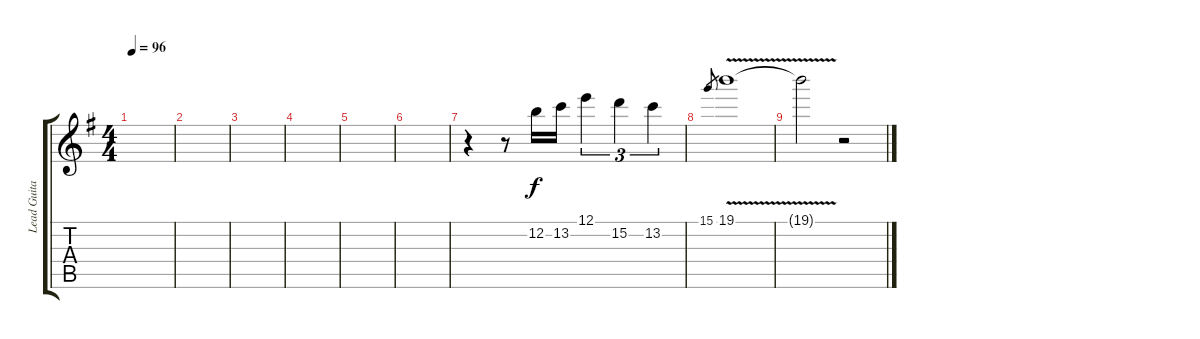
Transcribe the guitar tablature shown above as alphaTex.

\track ("Lead Guitar" "Lead Guita") {instrument distortionguitar}
\staff {score tabs}
\tuning (E4 B3 G3 D3 A2 E2) {hide}
\ts (4 4)
\tempo 96
\clef g2
\ks eminor
|
|
|
|
|
|
r.4 r.8 12.2.16 13.2.16 12.1.4{tu (3 2)} 15.2.4{tu (3 2)} 13.2.4{tu (3 2)} |
15.1.8{gr} 19.1{v}.1 |
19.1{t}.2 r.2
